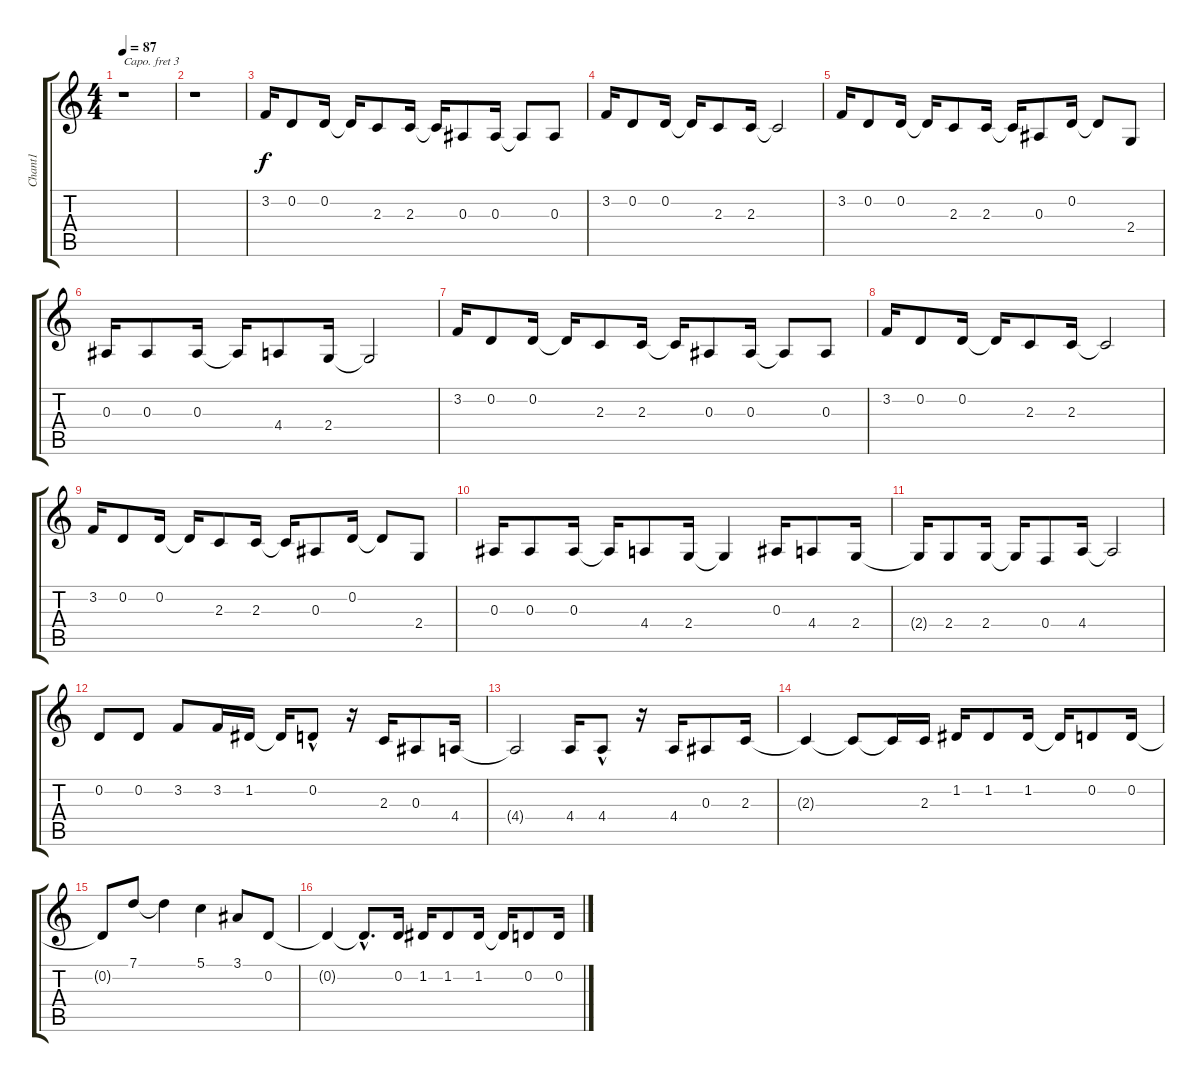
\track ("Chant1" "Chant1") {instrument flute}
\staff {score tabs}
\capo 3
\tuning (E4 B3 G3 D3 A2 E2) {hide}
\ts (4 4)
\tempo 87
\clef g2
\ks c
r.1{dy f instrument flute} |
r.1 |
3.2.16 0.2.8 0.2.16 0.2{t}.16 2.3.8 2.3.16 2.3{t}.16 0.3.8 0.3.16 0.3{t}.8 0.3.8 |
3.2.16 0.2.8 0.2.16 0.2{t}.16 2.3.8 2.3.16 2.3{t}.2 |
3.2.16 0.2.8 0.2.16 0.2{t}.16 2.3.8 2.3.16 2.3{t}.16 0.3.8 0.2.16 0.2{t}.8 2.4.8 |
0.3.16 0.3.8 0.3.16 0.3{t}.16 4.4.8 2.4.16 2.4{t}.2 |
3.2.16 0.2.8 0.2.16 0.2{t}.16 2.3.8 2.3.16 2.3{t}.16 0.3.8 0.3.16 0.3{t}.8 0.3.8 |
3.2.16 0.2.8 0.2.16 0.2{t}.16 2.3.8 2.3.16 2.3{t}.2 |
3.2.16 0.2.8 0.2.16 0.2{t}.16 2.3.8 2.3.16 2.3{t}.16 0.3.8 0.2.16 0.2{t}.8 2.4.8 |
0.3.16 0.3.8 0.3.16 0.3{t}.16 4.4.8 2.4.16 2.4{t}.4 0.3.16 4.4.8 2.4.16 |
2.4{t}.16 2.4.8 2.4.16 2.4{t}.16 0.4.8 4.4.16 4.4{t}.2 |
0.2.8 0.2.8 3.2.8 3.2.16 1.2.16 1.2{t}.16 0.2{hac}.8 r.16 2.3.16 0.3.8 4.4.16 |
4.4{t}.2 4.4.16 4.4{hac}.8 r.16 4.4.16 0.3.8 2.3.16 |
2.3{t}.4 2.3{t}.8 2.3{t}.16 2.3.16 1.2.16 1.2.8 1.2.16 1.2{t}.16 0.2.8 0.2.16 |
0.2{t}.8 7.1.8 7.1{t}.4 5.1.4 3.1.8 0.2.8 |
0.2{t}.4 0.2{hac t}.8{d} 0.2.16 1.2.16 1.2.8 1.2.16 1.2{t}.16 0.2.8 0.2.16
